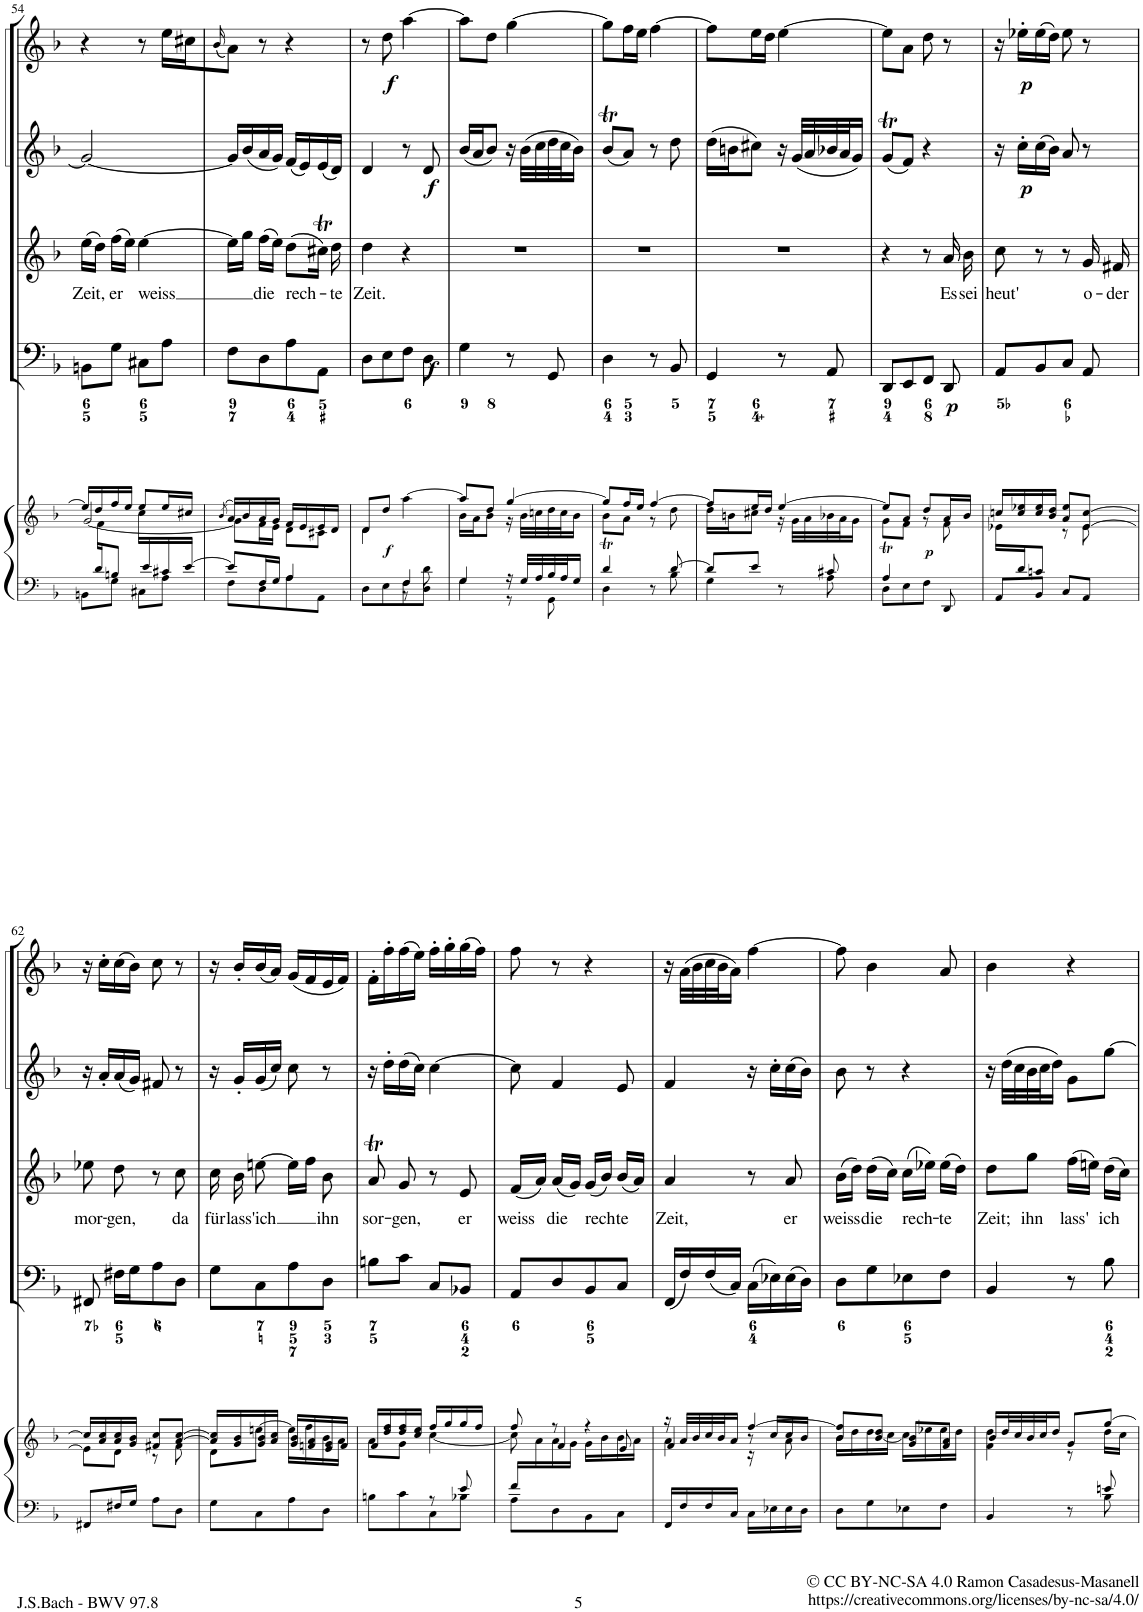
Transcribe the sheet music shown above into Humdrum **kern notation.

**kern	**kern	**kern	**kern	**text	**kern	**kern
*part5	*part5	*part4	*part3	*part3	*part2	*part1
*staff6	*staff5	*staff4	*staff3	*staff3	*staff2	*staff1
*I"Piano reduction	*	*I"Organo e Continuo	*I"Soprano	*	*I"Oboe II	*I"Oboe I
*I'Pno	*	*	*	*	*I'Ob	*I'Ob
!!LO:PB:g=z
*clefF4	*clefG2	*clefF4	*clefG2	*	*clefG2	*clefG2
*k[b-]	*k[b-]	*k[b-]	*k[b-]	*	*k[b-]	*k[b-]
*M2/4	*M2/4	*M2/4	*M2/4	*	*M2/4	*M2/4
=54	=54	=54	=54	=54	=54	=54
*^	*^	*	*	*	*	*
*	*	*	*^	*	*	*	*	*
!	!	!	!	!	!	!	!LO:LY:b	!	!
16ryy	8BBn\L	16ee/LL]	[<2g/	16f\LL	8BBn\L	(16ee\LL	Zeit,	2g/_	4r
16d/J	.	16dd/	.	8.ryy	.	16dd\JJ)	.	.	.
!	!	!	!	!	!	!	!LO:LY:b	!	!
8Bn/J	8G\J	16ff/	.	.	8G\J	(16ff\LL	er	.	.
.	.	16ee/JJ	.	.	.	16ee\JJ)	.	.	.
!	!	!	!	!	!	!	!LO:LY:b	!	!
16ryy	8C#X\L	8ee/L	.	16cc\LL	8C#X\L	[4ee\	weiss	.	8r
16e/	.	.	.	8.ryy	.	.	.	.	.
16c#X/	8A\J	16ee/L	.	.	8A\J	.	.	.	16ee\LL
[16e/JJ	.	16cc#X/JJ	.	.	.	.	.	.	16cc#X\J
*	*	*v	*v	*v	*	*	*	*	*
=55	=55	=55	=55	=55	=55	=55	=55
.	.	(8qb-/	.	.	.	.	(16qb-/
*	*	*^	*	*	*	*	*
8e/L]	8F\L	16a/LL)	8g\L]	8F\L	16ee\LL]	.	16g/LL]	8a\J)
.	.	16b-/	.	.	16gg\JJ	.	(16b-/	.
!	!	!	!	!	!	!LO:LY:b	!	!
16F/L	8D\	16a/	16f\L	8D\	(16ff\LL	die	16a/	8r
16G/JJ	.	16g/JJ	16e\JJ	.	16ee\JJ)	.	16g/JJ)	.
!	!	!	!	!	!	!LO:LY:b	!	!
4A/	8A\	16f/LL	8d\L	8A\	(8dd\L	rech-	(16f/LL	4r
.	.	16e/	.	.	.	.	16e/)	.
.	8AA\J	16e/	8c#X\J	8AA\J	16cc#Xt\Jk)	.	(16e/	.
!	!	!	!	!	!	!LO:LY:b	!	!
.	.	16d/JJ	.	.	16dd\	-te	16d/JJ)	.
=56	=56	=56	=56	=56	=56	=56	=56	=56
*	*^	*	*	*	*	*	*	*
!	!	!	!	!	!	!	!LO:LY:b	!	!
4.ryy	4ryy	8D\L	8d/L	4d\	8D\L	4dd\	Zeit.	4d/	8r
.	.	8E\	8dd/J	.	8E\	.	.	.	8dd\
.	4F/	8F\	[>4aa\	8r	8F\J	4r	.	8r	[4aa\
8d\	.	8D\J	.	8ryy	8D\	.	.	8d/	.
*	*v	*v	*	*	*	*	*	*	*
=57	=57	=57	=57	=57	=57	=57	=57	=57
4G/	4G\	8aa/L]	16b-\LL	4G\	2r	.	(16b-/LL	8aa\L]
.	.	.	16a\J	.	.	.	16a/J	.
.	.	8dd/J	8b-\J	.	.	.	8b-/J)	8dd\J
16r	8r	[4gg/	16r	8r	.	.	16r	[4gg\
32G/LLL	.	.	32b-\LLL	.	.	.	(32b-\LLL	.
32A/	.	.	32ccn\	.	.	.	32cc\	.
32B-/	8GG\	.	32dd\	8GG/	.	.	32dd\	.
32A/J	.	.	32cc\J	.	.	.	32cc\J	.
16G/JJ	.	.	16b-\JJ	.	.	.	16b-\JJ)	.
=58	=58	=58	=58	=58	=58	=58	=58	=58
4d/	4D\	8gg/L]	8b-T\L	4D\	2r	.	(8b-T/L	8gg\L]
.	.	16ff/L	8a\J	.	.	.	8a/J)	16ff\L
.	.	16ee/JJ	.	.	.	.	.	16ee\JJ
8r	8ryy	[4ff/	8r	8r	.	.	8r	[4ff\
[8d/	8B-\	.	8dd\	8BB-/	.	.	8dd\	.
=59	=59	=59	=59	=59	=59	=59	=59	=59
8d/L]	4G\	8ff/L]	16dd\LL	4GG/	2r	.	(16dd\LL	8ff\L]
.	.	.	16bn\J	.	.	.	16bn\J	.
8e/J	.	16ee/L	8cc#X\J	.	.	.	8cc#X\J)	16ee\L
.	.	16dd/JJ	.	.	.	.	.	16dd\JJ
8r	8ryy	[4ee/	16r	8r	.	.	16r	[4ee\
.	.	.	32g\LLL	.	.	.	(32g/LLL	.
.	.	.	32a\	.	.	.	32a/	.
8c#X/	8A\	.	32b-X\	8AA/	.	.	32b-X/	.
.	.	.	32a\J	.	.	.	32a/J	.
.	.	.	16g\JJ	.	.	.	16g/JJ)	.
=60	=60	=60	=60	=60	=60	=60	=60	=60
4A/	8D\L	8ee/L]	8gT\L	8DD/L	4r	.	(8gT/L	8ee\L]
.	8E\	8a/J	8f\J	8EE/	.	.	8f/J)	8a\J
8ryy	8F\J	8dd/L	8r	8FF/J	8r	.	4r	8dd\
!	!	!	!	!	!	!LO:LY:b	!	!
8DD/	8ryy	16a/L	8f\	8DD/	16a/	Es	.	8r
!	!	!	!	!	!	!LO:LY:b	!	!
.	.	16b-/JJ	.	.	16b-\	sei	.	.
=61	=61	=61	=61	=61	=61	=61	=61	=61
!	!	!	!	!	!	!LO:LY:b	!	!
16ryy	8AA/L	16ccn/LL	16e-X\LL	8AA/L	8cc\	heut'	16r	16r
16d/J	.	16cc/ 16ee-X/	8.ryy	.	.	.	16cc'\LL	16ee-X'\LL
8cn/J	8BB-/J	16cc/ 16ee-/	.	8BB-/	8r	.	(16cc\	(16ee-\
.	.	16b-/ 16dd/JJ	.	.	.	.	16b-\JJ)	16dd\JJ)
4ryy	8C/L	8a/ 8ee-/L	8r	8C/J	8r	.	8a/	8ee-\
!	!	!	!	!	!	!LO:LY:b	!	!
.	8AA/J	[8e-/ [8cc/J	8e-\	8AA/	16g/	o-	8r	8r
!	!	!	!	!	!	!LO:LY:b	!	!
.	.	.	.	.	16f#X/	-der	.	.
*v	*v	*	*	*	*	*	*	*
!!LO:LB:g=z
=62	=62	=62	=62	=62	=62	=62	=62
!	!	!	!	!	!LO:LY:b	!	!
8FF#X/L	16cc/LL]	8e-\L]	8FF#X/	8ee-X\	mor-	16r	16r
.	16a/ 16cc/	.	.	.	.	16a'/LL	16cc'\LL
!	!	!	!	!	!LO:LY:b	!	!
16F#X/L	16a/ 16cc/	8d\J	16F#X\LL	8dd\	-gen,	(16a/	(16cc\
16G/JJ	16g/ 16b-/JJ	.	16G\J	.	.	16g/JJ)	16b-\JJ)
8A\L	8f#X/ 8cc/L	8r	8A\	8r	.	8f#X/	8cc\
!	!	!	!	!	!LO:LY:b	!	!
8D\J	[8a/ [8cc/J	8f#\	8D\J	8cc\	da	8r	8r
=63	=63	=63	=63	=63	=63	=63	=63
!	!	!	!	!	!LO:LY:b	!	!
8G\L	16a/] 16cc/]LL	8d\L	8G\L	16cc\	für	16r	16r
!	!	!	!	!	!LO:LY:b	!	!
.	16g/ 16b-/	.	.	16b-\	lass'	16g'/LL	16b-'/LL
!	!	!	!	!	!LO:LY:b	!	!
8C\	16g/ 16b-/	[>8een\J	8C\	[8een\	ich	(16g/	(16b-/
.	16a/ 16cc/JJ	.	.	.	.	16cc/JJ)	16a/JJ)
8A\	16g/ 16b-/LL	16ee\LL]	8A\	16ee\LL]	.	8cc\	(16g/LL
.	16fn/ 16a/	16ff\	.	16ff\JJ	.	.	16f/
!	!	!	!	!	!LO:LY:b	!	!
8D\J	16e/ 16g/	16b-\	8D\J	8b-\	ihn	8r	16e/
.	16f/JJ	16a\JJ	.	.	.	.	16f/JJ)
=64	=64	=64	=64	=64	=64	=64	=64
*^	*	*	*	*	*	*	*
!	!	!	!	!	!	!LO:LY:b	!	!
4ryy	8Bn\L	16f/LL	8a\L	8Bn\L	8at/	sor-	16r	16f'\LL
.	.	16dd/ 16ff/	.	.	.	.	16dd'\LL	16ff'\
!	!	!	!	!	!	!LO:LY:b	!	!
.	8c\	16dd/ 16ff/	8g\J	8c\J	8g/	-gen,	(16dd\	(16ff\
.	.	16cc/ 16ee/JJ	.	.	.	.	16cc\JJ)	16ee\JJ)
8r	8C\	16ff/LL	[4cc\	8C/L	8r	.	[4cc\	16ff'\LL
.	.	16gg/	.	.	.	.	.	16gg'\
!	!	!	!	!	!	!LO:LY:b	!	!
8e/	8B-X\J	16gg/	.	8BB-X/J	8e/	er	.	(16gg\
.	.	16ff/JJ	.	.	.	.	.	16ff\JJ)
=65	=65	=65	=65	=65	=65	=65	=65	=65
*	*	*	*^	*	*	*	*	*
!	!	!	!	!	!	!	!LO:LY:b	!	!
16f/LL	8A\L	8ff/	16ryy	8cc\]	8AA/L	(16f/LL	weiss	8cc\]	8ff\
4..ryy	.	.	16a\	.	.	16a/JJ)	.	.	.
!	!	!	!	!	!	!	!LO:LY:b	!	!
.	8D\	8r	16a\	4f/	8D/	(16a/LL	die	4f/	8r
.	.	.	16g\JJ	.	.	16g/JJ)	.	.	.
!	!	!	!	!	!	!	!LO:LY:b	!	!
.	8BB-\	4r	16g\LL	.	8BB-/	(16g/LL	rech-	.	4r
.	.	.	16b-\	.	.	16b-/JJ)	.	.	.
!	!	!	!	!	!	!	!LO:LY:b	!	!
.	8C\J	.	16b-\	8e/	8C/J	(16b-/LL	-te	8e/	.
.	.	.	16a\JJ	.	.	16a/JJ)	.	.	.
*v	*v	*	*	*	*	*	*	*	*
=66	=66	=66	=66	=66	=66	=66	=66	=66
!	!	!	!	!	!	!LO:LY:b	!	!
16FF/LL	16r	4a\	4f/	(16FF/LL	4a/	Zeit,	4f/	16r
16F/	32a/LLL	.	.	16F/)	.	.	.	(32a\LLL
.	32b-/	.	.	.	.	.	.	32b-\
16F/	32cc/	.	.	(16F/	.	.	.	32cc\
.	32b-/J	.	.	.	.	.	.	32b-\J
16C/JJ	16a/JJ	.	.	16C/JJ)	.	.	.	16a\JJ)
16C\LL	[4ff/	8r	16r	(16C\LL	8r	.	16r	[4ff\
16E-X\	.	.	16cc/LL	16E-X\)	.	.	16cc'\LL	.
!	!	!	!	!	!	!LO:LY:b	!	!
16E-\	.	8a\	16cc/	(16E-\	8a/	er	(16cc\	.
16D\JJ	.	.	16b-/JJ	16D\JJ)	.	.	16b-\JJ)	.
=67	=67	=67	=67	=67	=67	=67	=67	=67
!	!	!	!	!	!	!LO:LY:b	!	!
*	*	*v	*v	*	*	*	*	*
8D\L	8b-/ 8ff/]L	16b-\LL	8D\L	(16b-\LL	weiss	8b-\	8ff\]
.	.	16dd\	.	16dd\JJ)	.	.	.
!	!	!	!	!	!LO:LY:b	!	!
8G\	[<8b-/ 8dd/J	16dd\	8G\	(16dd\LL	die	8r	4b-\
.	.	16cc\JJ	.	16cc\JJ)	.	.	.
!	!	!	!	!	!LO:LY:b	!	!
8E-X\	8g/ 8b-/]L	16cc\LL	8E-X\	(16cc\LL	rech-	4r	.
.	.	16ee-X\	.	16ee-X\JJ)	.	.	.
!	!	!	!	!	!LO:LY:b	!	!
8F\J	8f/ 8a/J	16ee-\	8F\J	(16ee-\LL	-te	.	8a/
.	.	16dd\JJ	.	16dd\JJ)	.	.	.
=68	=68	=68	=68	=68	=68	=68	=68
*^	*	*	*	*	*	*	*
!	!	!	!	!	!	!LO:LY:b	!	!
4BB-/	4ryy	16b-/LL	4f\ 4dd\	4BB-/	8dd\L	Zeit;	16r	4b-\
.	.	32dd/L	.	.	.	.	(32dd\LLL	.
.	.	32cc/	.	.	.	.	32cc\	.
!	!	!	!	!	!	!LO:LY:b	!	!
.	.	32b-/	.	.	8gg\J	ihn	32b-\	.
.	.	32cc/J	.	.	.	.	32cc\J	.
.	.	16dd/JJ	.	.	.	.	16dd\JJ)	.
!	!	!	!	!	!	!LO:LY:b	!	!
8r	8ryy	8g/L	8r	8r	(16ff\LL	lass'	8g\L	4r
.	.	.	.	.	16een\JJ)	.	.	.
!	!	!	!	!	!	!LO:LY:b	!	!
8en/	8B-\	[8gg/J	16dd\LL	8B-\	(16dd\LL	ich	[8gg\J	.
.	.	.	16cc\JJ	.	16cc\JJ)	.	.	.
*v	*v	*	*	*	*	*	*	*
*	*v	*v	*	*	*	*	*
=	=	=	=	=	=	=
*-	*-	*-	*-	*-	*-	*-
